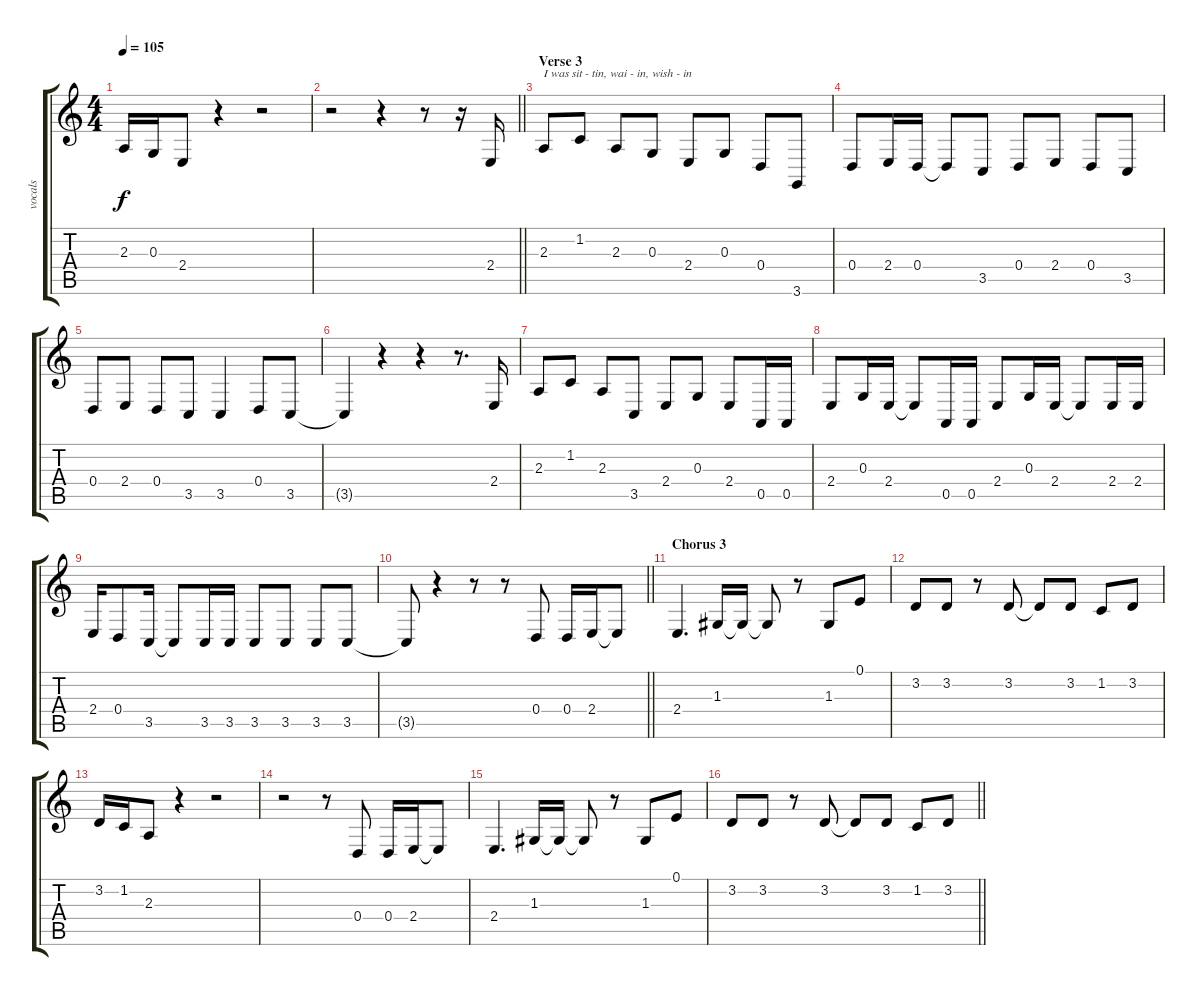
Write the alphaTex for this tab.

\track ("vocals" "vocals") {instrument altosax}
\staff {score tabs}
\tuning (E4 B3 G3 D3 A2 E2) {hide}
\ts (4 4)
\tempo 105
\clef g2
\ks c
2.3{t}.16{dy f} 0.3.16 2.4.8 r.4 r.2 |
\barLineRight lightlight
r.2 r.4 r.8 r.16 2.4.16 |
\section ("" "Verse 3")
2.3.8{txt "I was sit - tin, wai - in, wish - in"} 1.2.8 2.3.8 0.3.8 2.4.8 0.3.8 0.4.8 3.6.8 |
0.4.8 2.4.16 0.4.16 0.4{t}.8 3.5.8 0.4.8 2.4.8 0.4.8 3.5.8 |
0.4.8 2.4.8 0.4.8 3.5.8 3.5.4 0.4.8 3.5.8 |
3.5{t}.4 r.4 r.4 r.8{d} 2.4.16 |
2.3.8 1.2.8 2.3.8 3.5.8 2.4.8 0.3.8 2.4.8 0.5.16 0.5.16 |
2.4.8 0.3.16 2.4.16 2.4{t}.8 0.5.16 0.5.16 2.4.8 0.3.16 2.4.16 2.4{t}.8 2.4.16 2.4.16 |
2.4.16 0.4.8 3.5.16 3.5{t}.8 3.5.16 3.5.16 3.5.8 3.5.8 3.5.8 3.5.8 |
\barLineRight lightlight
3.5{t}.8 r.4 r.8 r.8 0.4.8 0.4.16 2.4.16 2.4{t}.8 |
\section ("" "Chorus 3")
2.4.4{d} 1.3.16 1.3{t}.16 1.3{t}.8 r.8 1.3.8 0.1.8 |
3.2.8 3.2.8 r.8 3.2.8 3.2{t}.8 3.2.8 1.2.8 3.2.8 |
3.2.16 1.2.16 2.3.8 r.4 r.2 |
r.2 r.8 0.4.8 0.4.16 2.4.16 2.4{t}.8 |
2.4.4{d} 1.3.16 1.3{t}.16 1.3{t}.8 r.8 1.3.8 0.1.8 |
\barLineRight lightlight
3.2.8 3.2.8 r.8 3.2.8 3.2{t}.8 3.2.8 1.2.8 3.2.8
